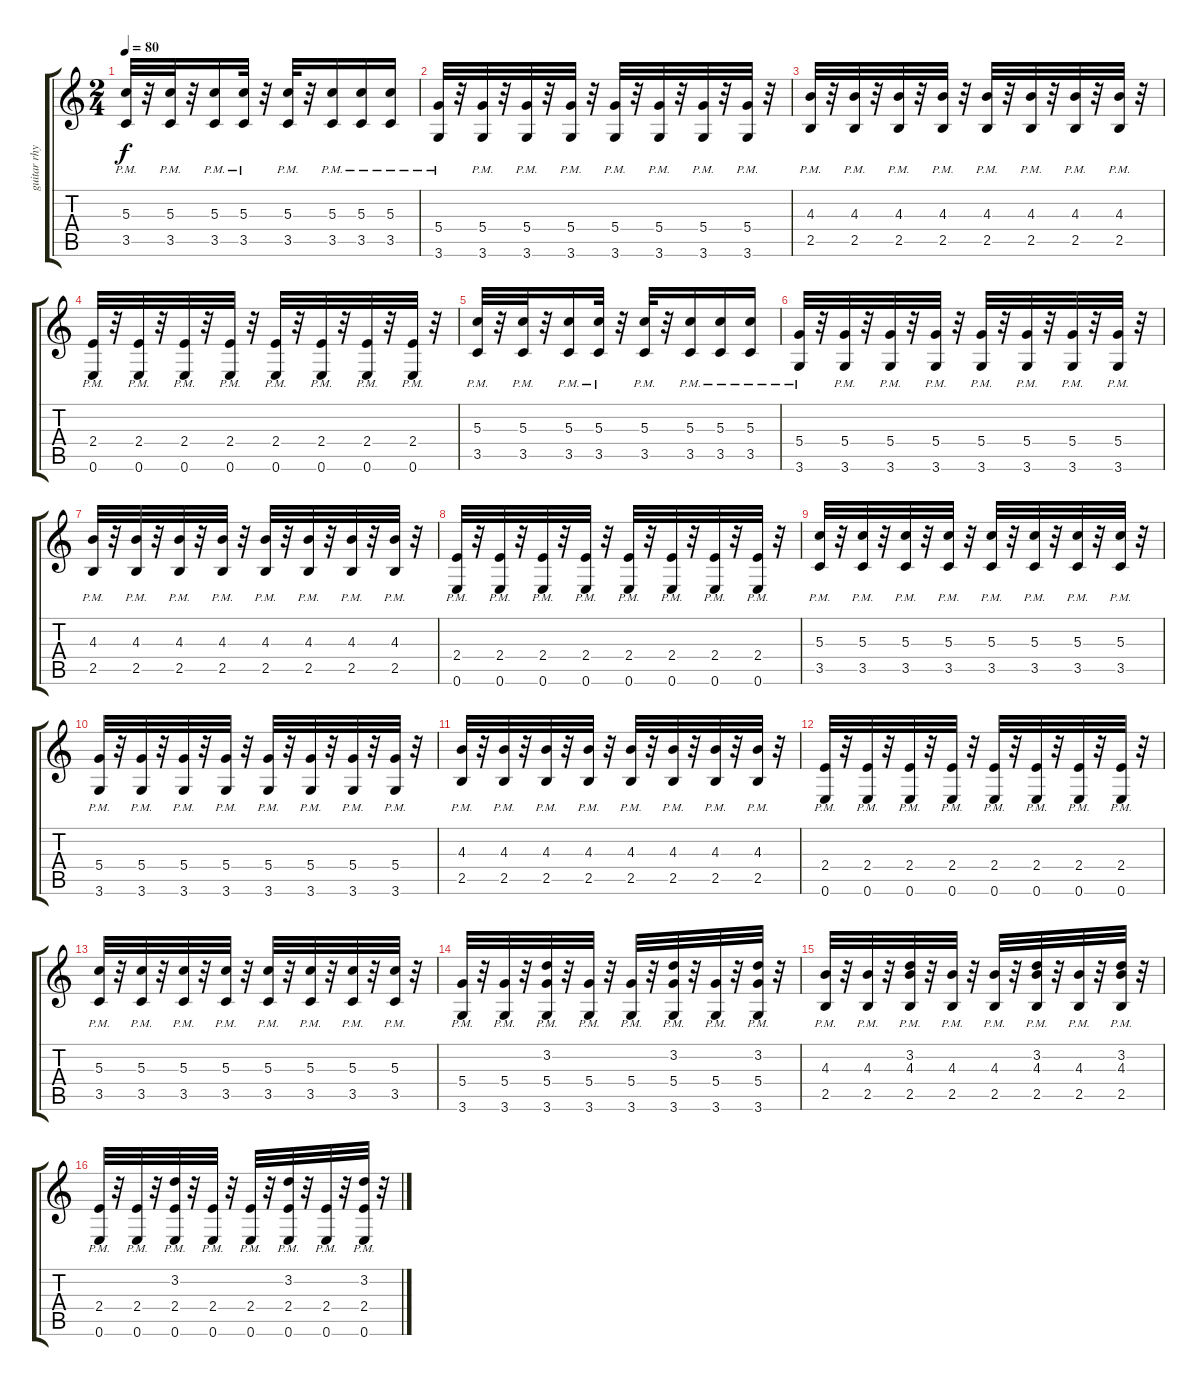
\track ("guitar rhythm right" "guitar rhy") {instrument distortionguitar}
\staff {score tabs}
\tuning (E4 B3 G3 D3 A2 E2) {hide}
\ts (2 4)
\tempo 80
\clef g2
\ks c
(5.3{pm} 3.5{pm}).32{dy f} r.32 (5.3{pm} 3.5{pm}).32 r.32 (5.3 3.5{pm}).16 (5.3{pm} 3.5{pm}).32 r.32 (5.3{pm} 3.5{pm}).32 r.32 (5.3 3.5{pm}).16 (5.3 3.5{pm}).16 (5.3 3.5{pm}).16 |
(5.4{pm} 3.6{pm}).32 r.32 (5.4{pm} 3.6{pm}).32 r.32 (5.4{pm} 3.6{pm}).32 r.32 (5.4{pm} 3.6{pm}).32 r.32 (5.4{pm} 3.6{pm}).32 r.32 (5.4{pm} 3.6{pm}).32 r.32 (5.4{pm} 3.6{pm}).32 r.32 (5.4{pm} 3.6{pm}).32 r.32 |
(4.3{pm} 2.5{pm}).32 r.32 (4.3{pm} 2.5{pm}).32 r.32 (4.3{pm} 2.5{pm}).32 r.32 (4.3{pm} 2.5{pm}).32 r.32 (4.3{pm} 2.5{pm}).32 r.32 (4.3{pm} 2.5{pm}).32 r.32 (4.3{pm} 2.5{pm}).32 r.32 (4.3{pm} 2.5{pm}).32 r.32 |
(2.4{pm} 0.6{pm}).32 r.32 (2.4{pm} 0.6{pm}).32 r.32 (2.4{pm} 0.6{pm}).32 r.32 (2.4{pm} 0.6{pm}).32 r.32 (2.4{pm} 0.6{pm}).32 r.32 (2.4{pm} 0.6{pm}).32 r.32 (2.4{pm} 0.6{pm}).32 r.32 (2.4{pm} 0.6{pm}).32 r.32 |
(5.3{pm} 3.5{pm}).32 r.32 (5.3{pm} 3.5{pm}).32 r.32 (5.3 3.5{pm}).16 (5.3{pm} 3.5{pm}).32 r.32 (5.3{pm} 3.5{pm}).32 r.32 (5.3 3.5{pm}).16 (5.3 3.5{pm}).16 (5.3 3.5{pm}).16 |
(5.4{pm} 3.6{pm}).32 r.32 (5.4{pm} 3.6{pm}).32 r.32 (5.4{pm} 3.6{pm}).32 r.32 (5.4{pm} 3.6{pm}).32 r.32 (5.4{pm} 3.6{pm}).32 r.32 (5.4{pm} 3.6{pm}).32 r.32 (5.4{pm} 3.6{pm}).32 r.32 (5.4{pm} 3.6{pm}).32 r.32 |
(4.3{pm} 2.5{pm}).32 r.32 (4.3{pm} 2.5{pm}).32 r.32 (4.3{pm} 2.5{pm}).32 r.32 (4.3{pm} 2.5{pm}).32 r.32 (4.3{pm} 2.5{pm}).32 r.32 (4.3{pm} 2.5{pm}).32 r.32 (4.3{pm} 2.5{pm}).32 r.32 (4.3{pm} 2.5{pm}).32 r.32 |
(2.4{pm} 0.6{pm}).32 r.32 (2.4{pm} 0.6{pm}).32 r.32 (2.4{pm} 0.6{pm}).32 r.32 (2.4{pm} 0.6{pm}).32 r.32 (2.4{pm} 0.6{pm}).32 r.32 (2.4{pm} 0.6{pm}).32 r.32 (2.4{pm} 0.6{pm}).32 r.32 (2.4{pm} 0.6{pm}).32 r.32 |
(5.3{pm} 3.5{pm}).32 r.32 (5.3{pm} 3.5{pm}).32 r.32 (5.3{pm} 3.5{pm}).32 r.32 (5.3{pm} 3.5{pm}).32 r.32 (5.3{pm} 3.5{pm}).32 r.32 (5.3{pm} 3.5{pm}).32 r.32 (5.3{pm} 3.5{pm}).32 r.32 (5.3{pm} 3.5{pm}).32 r.32 |
(5.4{pm} 3.6{pm}).32 r.32 (5.4{pm} 3.6{pm}).32 r.32 (5.4{pm} 3.6{pm}).32 r.32 (5.4{pm} 3.6{pm}).32 r.32 (5.4{pm} 3.6{pm}).32 r.32 (5.4{pm} 3.6{pm}).32 r.32 (5.4{pm} 3.6{pm}).32 r.32 (5.4{pm} 3.6{pm}).32 r.32 |
(4.3{pm} 2.5{pm}).32 r.32 (4.3{pm} 2.5{pm}).32 r.32 (4.3{pm} 2.5{pm}).32 r.32 (4.3{pm} 2.5{pm}).32 r.32 (4.3{pm} 2.5{pm}).32 r.32 (4.3{pm} 2.5{pm}).32 r.32 (4.3{pm} 2.5{pm}).32 r.32 (4.3{pm} 2.5{pm}).32 r.32 |
(2.4{pm} 0.6{pm}).32 r.32 (2.4{pm} 0.6{pm}).32 r.32 (2.4{pm} 0.6{pm}).32 r.32 (2.4{pm} 0.6{pm}).32 r.32 (2.4{pm} 0.6{pm}).32 r.32 (2.4{pm} 0.6{pm}).32 r.32 (2.4{pm} 0.6{pm}).32 r.32 (2.4{pm} 0.6{pm}).32 r.32 |
(5.3{pm} 3.5{pm}).32 r.32 (5.3{pm} 3.5{pm}).32 r.32 (5.3{pm} 3.5{pm}).32 r.32 (5.3{pm} 3.5{pm}).32 r.32 (5.3{pm} 3.5{pm}).32 r.32 (5.3{pm} 3.5{pm}).32 r.32 (5.3{pm} 3.5{pm}).32 r.32 (5.3{pm} 3.5{pm}).32 r.32 |
(5.4{pm} 3.6{pm}).32 r.32 (5.4{pm} 3.6{pm}).32 r.32 (3.2 5.4{pm} 3.6{pm}).32 r.32 (5.4{pm} 3.6{pm}).32 r.32 (5.4{pm} 3.6{pm}).32 r.32 (3.2 5.4{pm} 3.6{pm}).32 r.32 (5.4{pm} 3.6{pm}).32 r.32 (3.2 5.4{pm} 3.6{pm}).32 r.32 |
(4.3{pm} 2.5{pm}).32 r.32 (4.3{pm} 2.5{pm}).32 r.32 (3.2 4.3{pm} 2.5{pm}).32 r.32 (4.3{pm} 2.5{pm}).32 r.32 (4.3{pm} 2.5{pm}).32 r.32 (3.2 4.3{pm} 2.5{pm}).32 r.32 (4.3{pm} 2.5{pm}).32 r.32 (3.2 4.3{pm} 2.5{pm}).32 r.32 |
(2.4{pm} 0.6{pm}).32 r.32 (2.4{pm} 0.6{pm}).32 r.32 (3.2 2.4{pm} 0.6{pm}).32 r.32 (2.4{pm} 0.6{pm}).32 r.32 (2.4{pm} 0.6{pm}).32 r.32 (3.2 2.4{pm} 0.6{pm}).32 r.32 (2.4{pm} 0.6{pm}).32 r.32 (3.2 2.4{pm} 0.6{pm}).32 r.32
